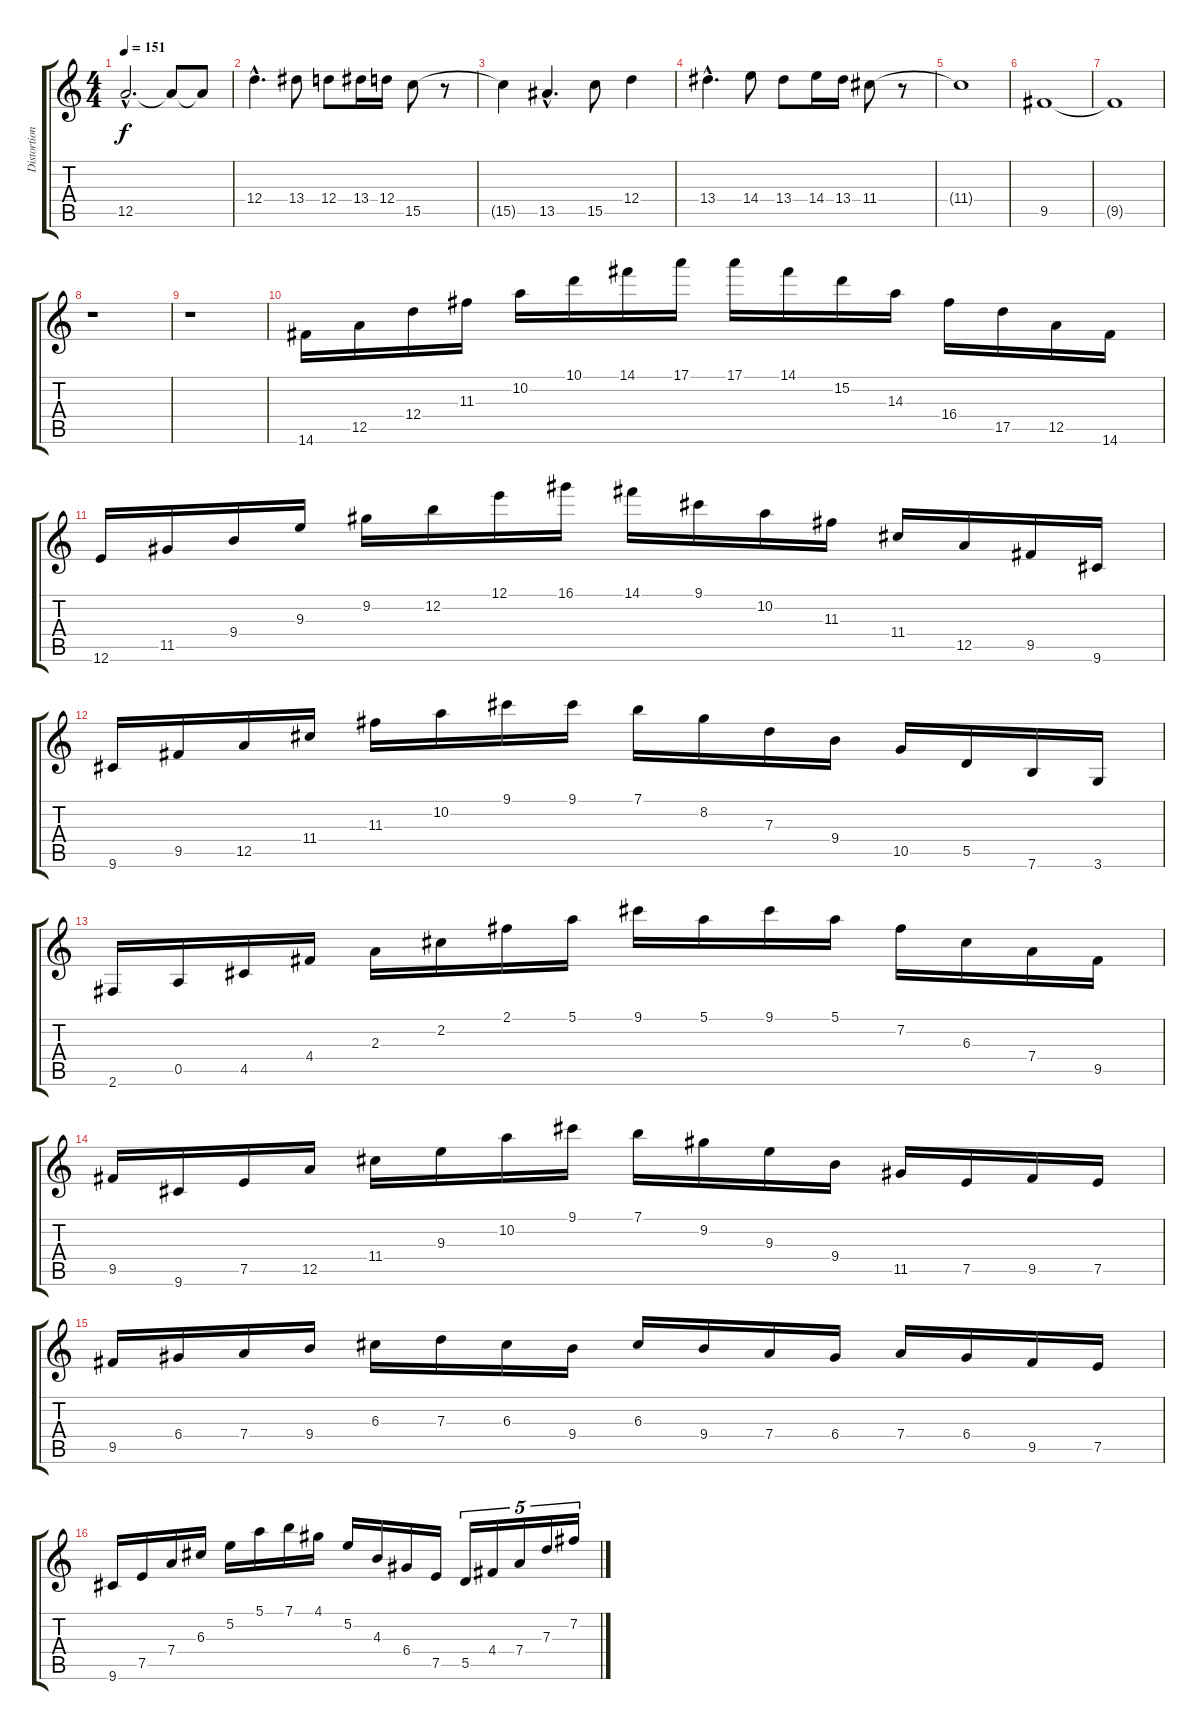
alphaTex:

\track ("Distortion Guitar 1" "Distortion") {instrument distortionguitar}
\staff {score tabs}
\tuning (E4 B3 G3 D3 A2 E2) {hide}
\ts (4 4)
\tempo 151
\clef g2
\ks c
12.5{hac t}.2{d dy f} 12.5{t}.8 12.5{t}.8 |
12.4{hac}.4{d} 13.4.8 12.4.8 13.4.16 12.4.16 15.5.8 r.8 |
15.5{t}.4 13.5{hac}.4{d} 15.5.8 12.4.4 |
13.4{hac}.4{d} 14.4.8 13.4.8 14.4.16 13.4.16 11.4.8 r.8 |
11.4{t}.1 |
9.5.1 |
9.5{t}.1 |
r.1 |
r.1 |
14.6.16 12.5.16 12.4.16 11.3.16 10.2.16 10.1.16 14.1.16 17.1.16 17.1.16 14.1.16 15.2.16 14.3.16 16.4.16 17.5.16 12.5.16 14.6.16 |
12.6.16 11.5.16 9.4.16 9.3.16 9.2.16 12.2.16 12.1.16 16.1.16 14.1.16 9.1.16 10.2.16 11.3.16 11.4.16 12.5.16 9.5.16 9.6.16 |
9.6.16 9.5.16 12.5.16 11.4.16 11.3.16 10.2.16 9.1.16 9.1.16 7.1.16 8.2.16 7.3.16 9.4.16 10.5.16 5.5.16 7.6.16 3.6.16 |
2.6.16 0.5.16 4.5.16 4.4.16 2.3.16 2.2.16 2.1.16 5.1.16 9.1.16 5.1.16 9.1.16 5.1.16 7.2.16 6.3.16 7.4.16 9.5.16 |
9.5.16 9.6.16 7.5.16 12.5.16 11.4.16 9.3.16 10.2.16 9.1.16 7.1.16 9.2.16 9.3.16 9.4.16 11.5.16 7.5.16 9.5.16 7.5.16 |
9.5.16 6.4.16 7.4.16 9.4.16 6.3.16 7.3.16 6.3.16 9.4.16 6.3.16 9.4.16 7.4.16 6.4.16 7.4.16 6.4.16 9.5.16 7.5.16 |
9.6.16 7.5.16 7.4.16 6.3.16 5.2.16 5.1.16 7.1.16 4.1.16 5.2.16 4.3.16 6.4.16 7.5.16 5.5.16{tu (5 4)} 4.4.16{tu (5 4)} 7.4.16{tu (5 4)} 7.3.16{tu (5 4)} 7.2.16{tu (5 4)}
